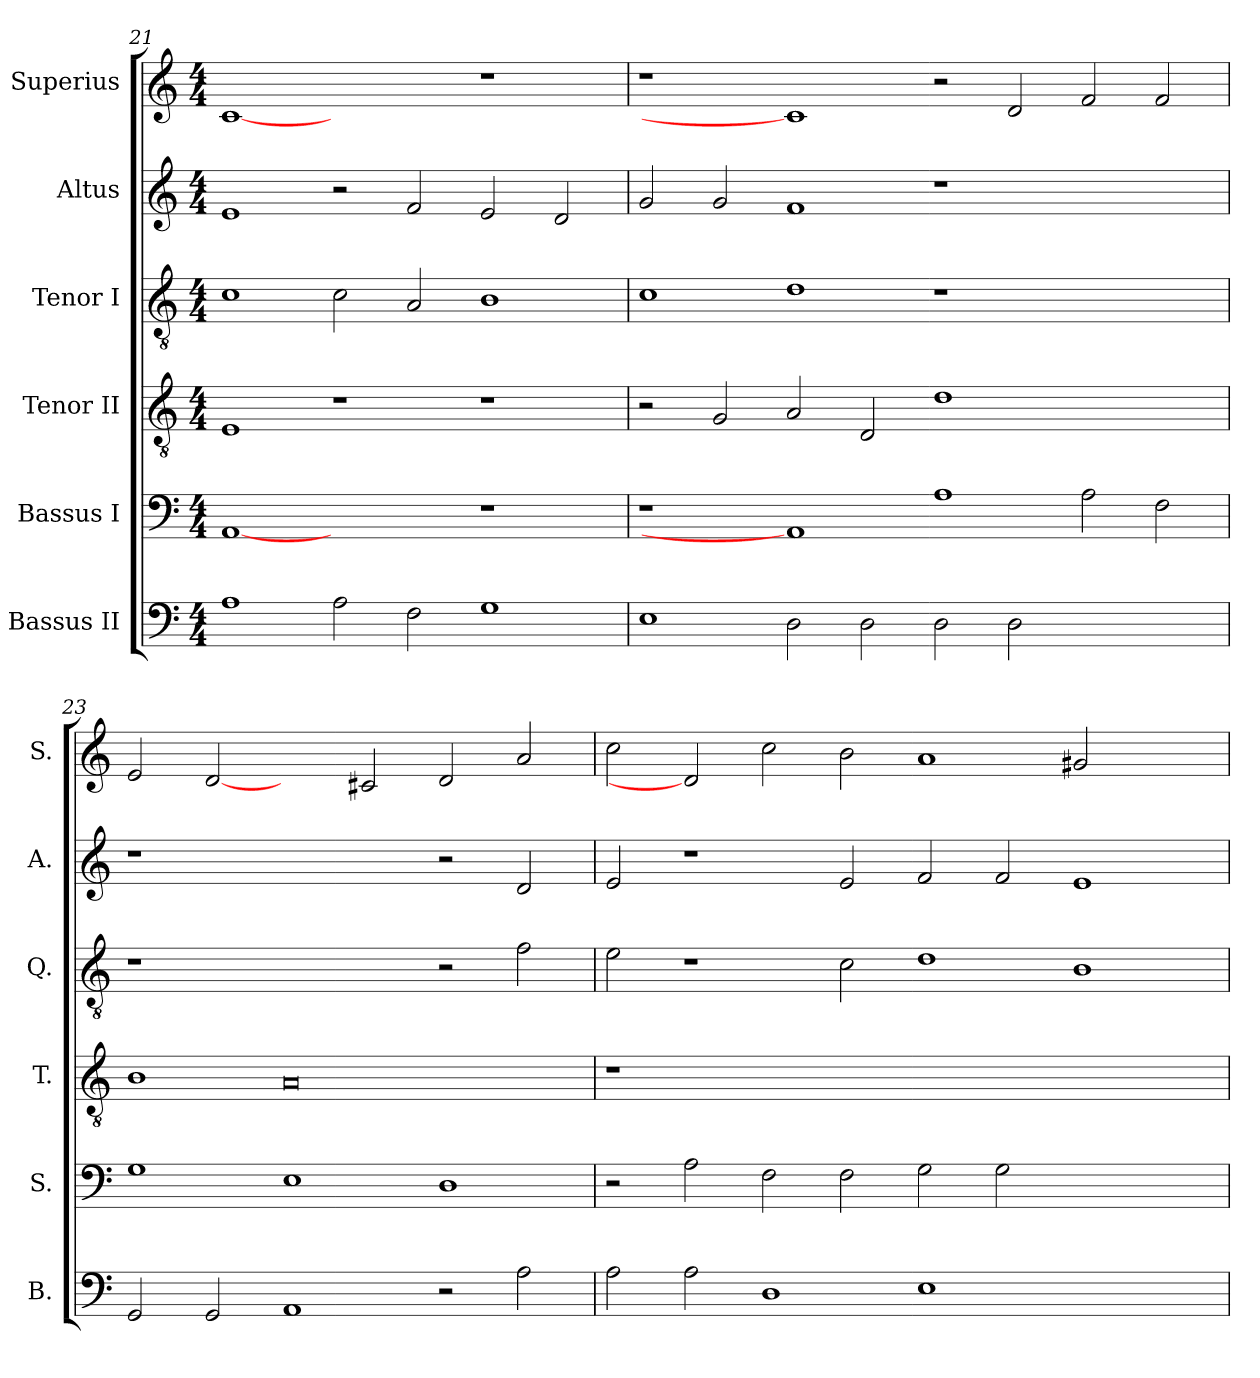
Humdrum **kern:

**kern	**kern	**kern	**kern	**kern	**kern
*part6	*part5	*part4	*part3	*part2	*part1
*staff6	*staff5	*staff4	*staff3	*staff2	*staff1
*I"Bassus II	*I"Bassus I	*I"Tenor II	*I"Tenor I	*I"Altus	*I"Superius
*I'B.	*I'S.	*I'T.	*I'Q.	*I'A.	*I'S.
*clefF4	*clefF4	*clefGv2	*clefGv2	*clefG2	*clefG2
*	*	*ITrd7c12	*ITrd7c12	*	*
*k[]	*k[]	*k[]	*k[]	*k[]	*k[]
*C:	*C:	*C:	*C:	*C:	*C:
*M4/4	*M4/4	*M4/4	*M4/4	*M4/4	*M4/4
=21	=21	=21	=21	=21	=21
1Ai	[1AAi	1EEi	1Ci	1ei	[1ci
2Ai\	1ryy	1r	2Ci\	2r	1ryy
2Fi\	.	.	2AAi/	2fi/	.
1Gi	1r	1r	1BBi	2ei/	1r
.	.	.	.	2di/	.
!!LO:LB:g=z
=22	=22	=22	=22	=22	=22
1Ei	1r	2r	1Ci	2gi/	1r
.	.	2GGi/	.	2gi/	.
2Di\	1AAi]	2AAi/	1Di	1fi	1ci]
2Di\	.	2DDi/	.	.	.
2Di\	1Ai	1Di	1r	1r	2r
2Di\	.	.	.	.	2di/
1ryy	2Ai\	1ryy	1ryy	1ryy	2fi/
.	2Fi\	.	.	.	2fi/
=23	=23	=23	=23	=23	=23
2GGi/	1Gi	1BBi	1r	1r	2ei/
2GGi/	.	.	.	.	[2di
1AAi	1Ei	0AAi	1ryy	1ryy	2ryy
.	.	.	.	.	2c#Xi/
2r	1Di	.	2r	2r	2di/
2Ai\	.	.	2Fi\	2di/	2ai/
=24	=24	=24	=24	=24	=24
!	!	!LO:N:vis=1	!	!	!
2Ai\	2r	1r	2Ei\	2ei/	2cci\
2Ai\	2Ai\	.	1r	1r	2di]
1Di	2Fi\	0.ryy	.	.	2cci\
.	2Fi\	.	2Ci\	2ei/	2bi\
1Ei	2Gi\	.	1Di	2fi/	1ai
.	2Gi\	.	.	2fi/	.
1ryy	1ryy	.	1BBi	1ei	2g#Xi/
.	.	.	.	.	2ryy
=	=	=	=	=	=
*-	*-	*-	*-	*-	*-
